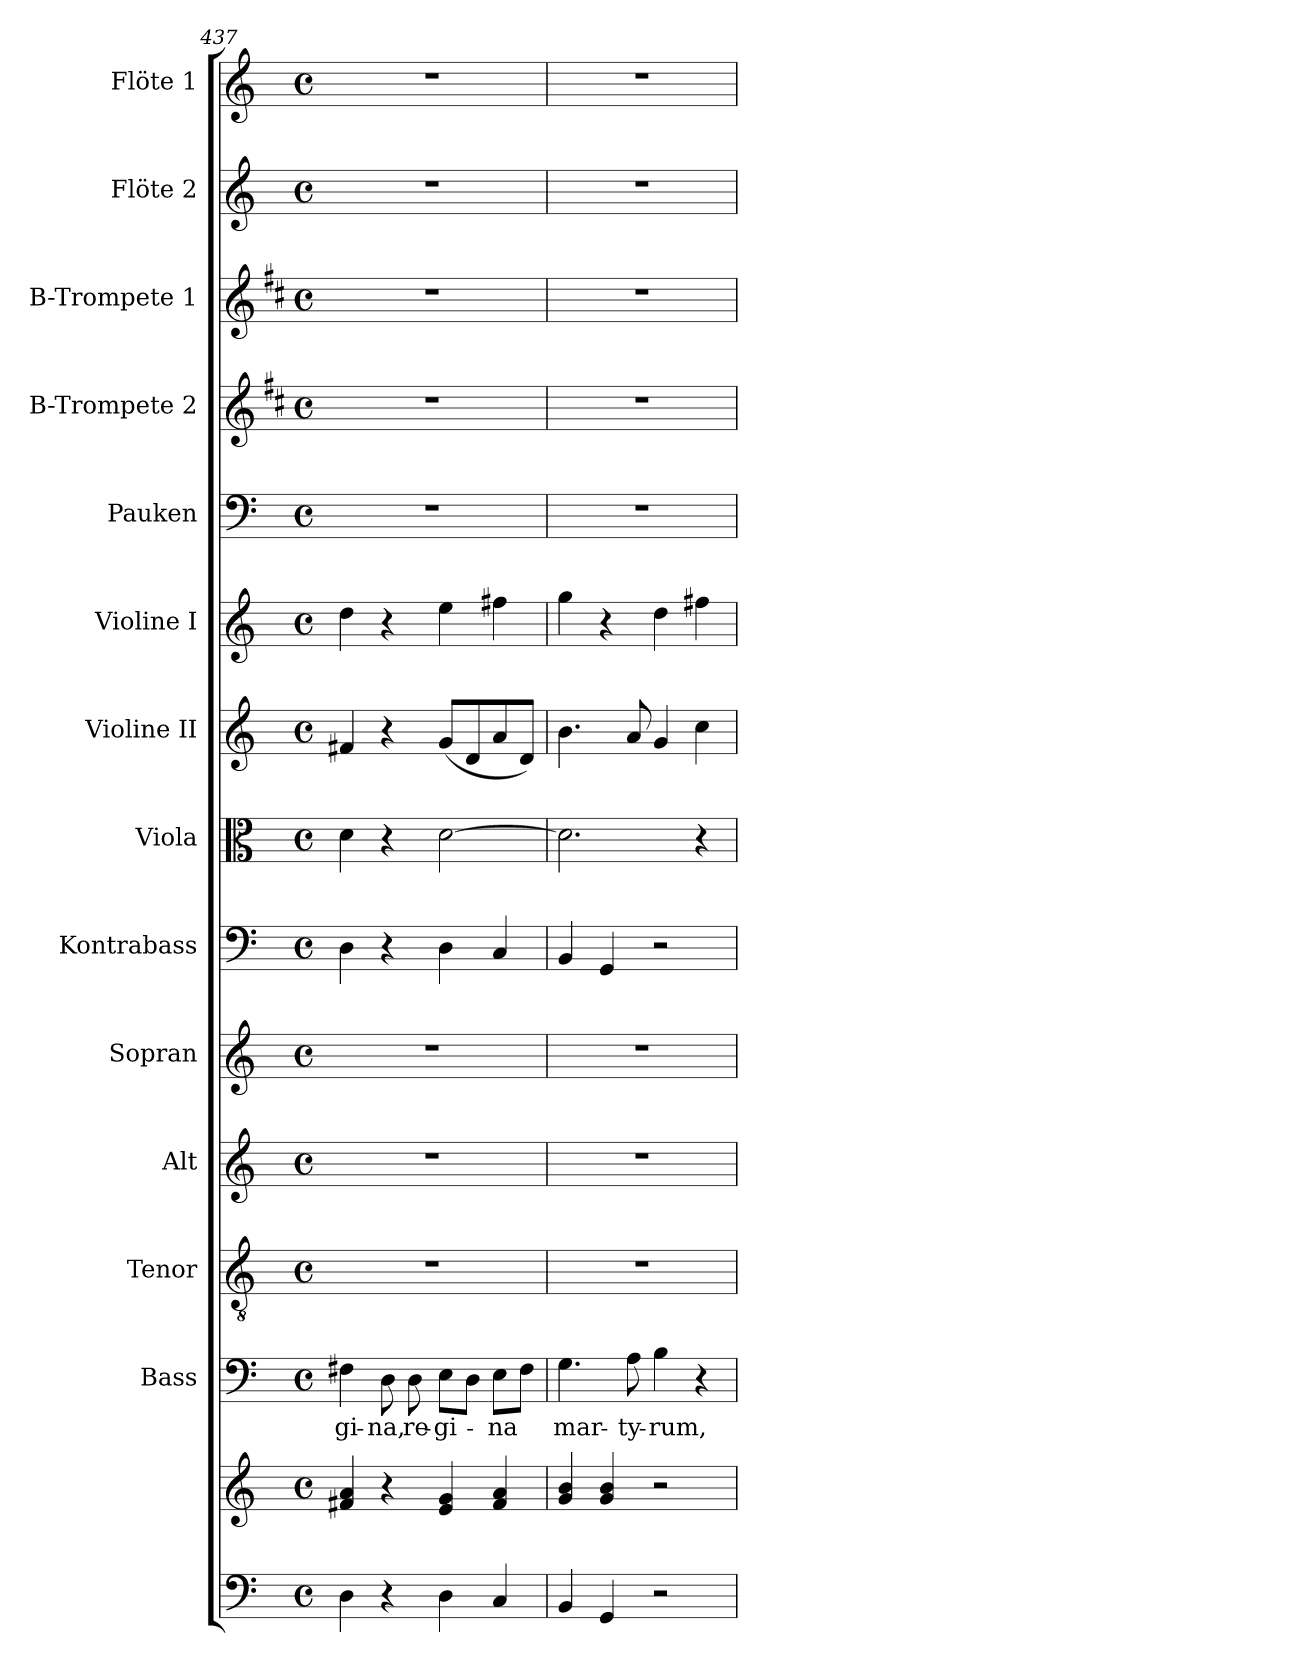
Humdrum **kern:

**kern	**kern	**kern	**text	**kern	**kern	**kern	**kern	**kern	**kern	**kern	**kern	**kern	**kern	**kern	**kern
*part14	*part14	*part13	*part13	*part12	*part11	*part10	*part9	*part8	*part7	*part6	*part5	*part4	*part3	*part2	*part1
*staff15	*staff14	*staff13	*staff13	*staff12	*staff11	*staff10	*staff9	*staff8	*staff7	*staff6	*staff5	*staff4	*staff3	*staff2	*staff1
*	*	*I"Bass	*	*I"Tenor	*I"Alt	*I"Sopran	*I"Kontrabass	*I"Viola	*I"Violine II	*I"Violine I	*I"Pauken	*I"B-Trompete 2	*I"B-Trompete 1	*I"Flöte 2	*I"Flöte 1
*	*	*I'B.	*	*I'T.	*I'A.	*I'S.	*I'Kb.	*I'Vla.	*I'Vl. II	*I'Vl. I	*I'Pk.	*I'B Trp. 2	*I'B Trp. 1	*I'Fl. 2	*I'Fl. 1
*clefF4	*clefG2	*clefF4	*	*clefGv2	*clefG2	*clefG2	*clefF4	*clefC3	*clefG2	*clefG2	*clefF4	*clefG2	*clefG2	*clefG2	*clefG2
*	*	*	*	*	*	*	*ITrd7c12	*	*	*	*	*ITrd1c2	*ITrd1c2	*	*
*k[]	*k[]	*k[]	*	*k[]	*k[]	*k[]	*k[]	*k[]	*k[]	*k[]	*k[]	*k[]	*k[]	*k[]	*k[]
*C:	*C:	*C:	*	*C:	*C:	*C:	*C:	*C:	*C:	*C:	*C:	*C:	*C:	*C:	*C:
*M4/4	*M4/4	*M4/4	*	*M4/4	*M4/4	*M4/4	*M4/4	*M4/4	*M4/4	*M4/4	*M4/4	*M4/4	*M4/4	*M4/4	*M4/4
*met(c)	*met(c)	*met(c)	*	*met(c)	*met(c)	*met(c)	*met(c)	*met(c)	*met(c)	*met(c)	*met(c)	*met(c)	*met(c)	*met(c)	*met(c)
=437	=437	=437	=437	=437	=437	=437	=437	=437	=437	=437	=437	=437	=437	=437	=437
!	!	!	!LO:LY:b	!	!	!	!	!	!	!	!	!	!	!	!
4D\	4f#X/ 4a/	4F#X\	-gi-	1r	1r	1r	4DD\	4d\	4f#X/	4dd\	1r	1r	1r	1r	1r
!	!	!	!LO:LY:b	!	!	!	!	!	!	!	!	!	!	!	!
4r	4r	8D\	-na,	.	.	.	4r	4r	4r	4r	.	.	.	.	.
!	!	!	!LO:LY:b	!	!	!	!	!	!	!	!	!	!	!	!
.	.	8D\	re-	.	.	.	.	.	.	.	.	.	.	.	.
!	!	!	!LO:LY:b	!	!	!	!	!	!	!	!	!	!	!	!
4D\	4e/ 4g/	8E\L	-gi-	.	.	.	4DD\	[2d\	(<8g/L	4ee\	.	.	.	.	.
.	.	8D\J	.	.	.	.	.	.	8d/	.	.	.	.	.	.
!	!	!	!LO:LY:b	!	!	!	!	!	!	!	!	!	!	!	!
4C/	4f#/ 4a/	8E\L	-na	.	.	.	4CC/	.	8a/	4ff#X\	.	.	.	.	.
.	.	8F#\J	.	.	.	.	.	.	8d/J)	.	.	.	.	.	.
=438	=438	=438	=438	=438	=438	=438	=438	=438	=438	=438	=438	=438	=438	=438	=438
!	!	!	!LO:LY:b	!	!	!	!	!	!	!	!	!	!	!	!
4BB/	4g/ 4b/	4.G\	mar-	1r	1r	1r	4BBB/	2.d\]	4.b\	4gg\	1r	1r	1r	1r	1r
4GG/	4g/ 4b/	.	.	.	.	.	4GGG/	.	.	4r	.	.	.	.	.
!	!	!	!LO:LY:b	!	!	!	!	!	!	!	!	!	!	!	!
.	.	8A\	-ty-	.	.	.	.	.	8a/	.	.	.	.	.	.
!	!	!	!LO:LY:b	!	!	!	!	!	!	!	!	!	!	!	!
2r	2r	4B\	-rum,	.	.	.	2r	.	4g/	4dd\	.	.	.	.	.
.	.	4r	.	.	.	.	.	4r	4cc\	4ff#X\	.	.	.	.	.
=	=	=	=	=	=	=	=	=	=	=	=	=	=	=	=
*-	*-	*-	*-	*-	*-	*-	*-	*-	*-	*-	*-	*-	*-	*-	*-
